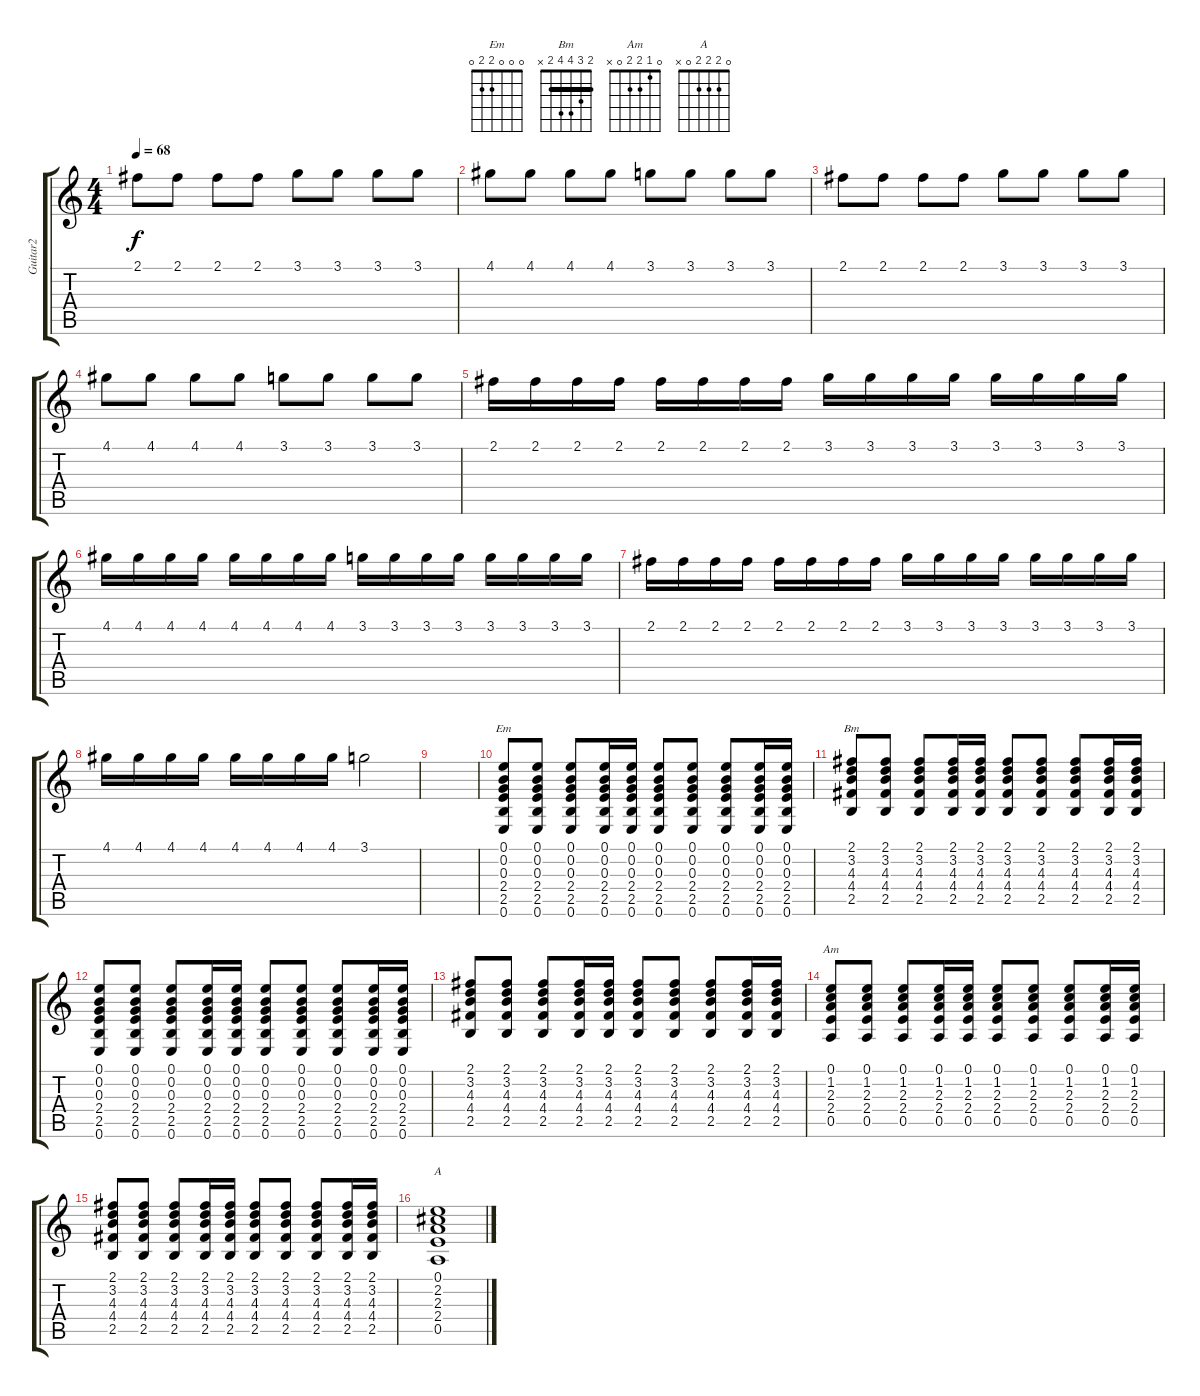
\track ("Guitar2" "Guitar2") {instrument acousticguitarnylon}
\staff {score tabs}
\tuning (E4 B3 G3 D3 A2 E2) {hide}
\chord ("Em" 0 0 0 2 2 0)
\chord ("Bm" 2 3 4 4 2 x) {barre 2}
\chord ("Am" 0 1 2 2 0 x)
\chord ("A" 0 2 2 2 0 x)
\ts (4 4)
\tempo 68
\clef g2
\ks c
2.1.8{dy f instrument acousticguitarnylon} 2.1.8 2.1.8 2.1.8 3.1.8 3.1.8 3.1.8 3.1.8 |
4.1.8 4.1.8 4.1.8 4.1.8 3.1.8 3.1.8 3.1.8 3.1.8 |
2.1.8 2.1.8 2.1.8 2.1.8 3.1.8 3.1.8 3.1.8 3.1.8 |
4.1.8 4.1.8 4.1.8 4.1.8 3.1.8 3.1.8 3.1.8 3.1.8 |
2.1.16 2.1.16 2.1.16 2.1.16 2.1.16 2.1.16 2.1.16 2.1.16 3.1.16 3.1.16 3.1.16 3.1.16 3.1.16 3.1.16 3.1.16 3.1.16 |
4.1.16 4.1.16 4.1.16 4.1.16 4.1.16 4.1.16 4.1.16 4.1.16 3.1.16 3.1.16 3.1.16 3.1.16 3.1.16 3.1.16 3.1.16 3.1.16 |
2.1.16 2.1.16 2.1.16 2.1.16 2.1.16 2.1.16 2.1.16 2.1.16 3.1.16 3.1.16 3.1.16 3.1.16 3.1.16 3.1.16 3.1.16 3.1.16 |
4.1.16 4.1.16 4.1.16 4.1.16 4.1.16 4.1.16 4.1.16 4.1.16 3.1.2 |
|
(0.1 0.2 0.3 2.4 2.5 0.6).8{ch "Em"} (0.1 0.2 0.3 2.4 2.5 0.6).8 (0.1 0.2 0.3 2.4 2.5 0.6).8 (0.1 0.2 0.3 2.4 2.5 0.6).16 (0.1 0.2 0.3 2.4 2.5 0.6).16 (0.1 0.2 0.3 2.4 2.5 0.6).8 (0.1 0.2 0.3 2.4 2.5 0.6).8 (0.1 0.2 0.3 2.4 2.5 0.6).8 (0.1 0.2 0.3 2.4 2.5 0.6).16 (0.1 0.2 0.3 2.4 2.5 0.6).16 |
(2.1 3.2 4.3 4.4 2.5).8{ch "Bm"} (2.1 3.2 4.3 4.4 2.5).8 (2.1 3.2 4.3 4.4 2.5).8 (2.1 3.2 4.3 4.4 2.5).16 (2.1 3.2 4.3 4.4 2.5).16 (2.1 3.2 4.3 4.4 2.5).8 (2.1 3.2 4.3 4.4 2.5).8 (2.1 3.2 4.3 4.4 2.5).8 (2.1 3.2 4.3 4.4 2.5).16 (2.1 3.2 4.3 4.4 2.5).16 |
(0.1 0.2 0.3 2.4 2.5 0.6).8 (0.1 0.2 0.3 2.4 2.5 0.6).8 (0.1 0.2 0.3 2.4 2.5 0.6).8 (0.1 0.2 0.3 2.4 2.5 0.6).16 (0.1 0.2 0.3 2.4 2.5 0.6).16 (0.1 0.2 0.3 2.4 2.5 0.6).8 (0.1 0.2 0.3 2.4 2.5 0.6).8 (0.1 0.2 0.3 2.4 2.5 0.6).8 (0.1 0.2 0.3 2.4 2.5 0.6).16 (0.1 0.2 0.3 2.4 2.5 0.6).16 |
(2.1 3.2 4.3 4.4 2.5).8 (2.1 3.2 4.3 4.4 2.5).8 (2.1 3.2 4.3 4.4 2.5).8 (2.1 3.2 4.3 4.4 2.5).16 (2.1 3.2 4.3 4.4 2.5).16 (2.1 3.2 4.3 4.4 2.5).8 (2.1 3.2 4.3 4.4 2.5).8 (2.1 3.2 4.3 4.4 2.5).8 (2.1 3.2 4.3 4.4 2.5).16 (2.1 3.2 4.3 4.4 2.5).16 |
(0.1 1.2 2.3 2.4 0.5).8{ch "Am"} (0.1 1.2 2.3 2.4 0.5).8 (0.1 1.2 2.3 2.4 0.5).8 (0.1 1.2 2.3 2.4 0.5).16 (0.1 1.2 2.3 2.4 0.5).16 (0.1 1.2 2.3 2.4 0.5).8 (0.1 1.2 2.3 2.4 0.5).8 (0.1 1.2 2.3 2.4 0.5).8 (0.1 1.2 2.3 2.4 0.5).16 (0.1 1.2 2.3 2.4 0.5).16 |
(2.1 3.2 4.3 4.4 2.5).8 (2.1 3.2 4.3 4.4 2.5).8 (2.1 3.2 4.3 4.4 2.5).8 (2.1 3.2 4.3 4.4 2.5).16 (2.1 3.2 4.3 4.4 2.5).16 (2.1 3.2 4.3 4.4 2.5).8 (2.1 3.2 4.3 4.4 2.5).8 (2.1 3.2 4.3 4.4 2.5).8 (2.1 3.2 4.3 4.4 2.5).16 (2.1 3.2 4.3 4.4 2.5).16 |
(0.1 2.2 2.3 2.4 0.5).1{ch "A"}
